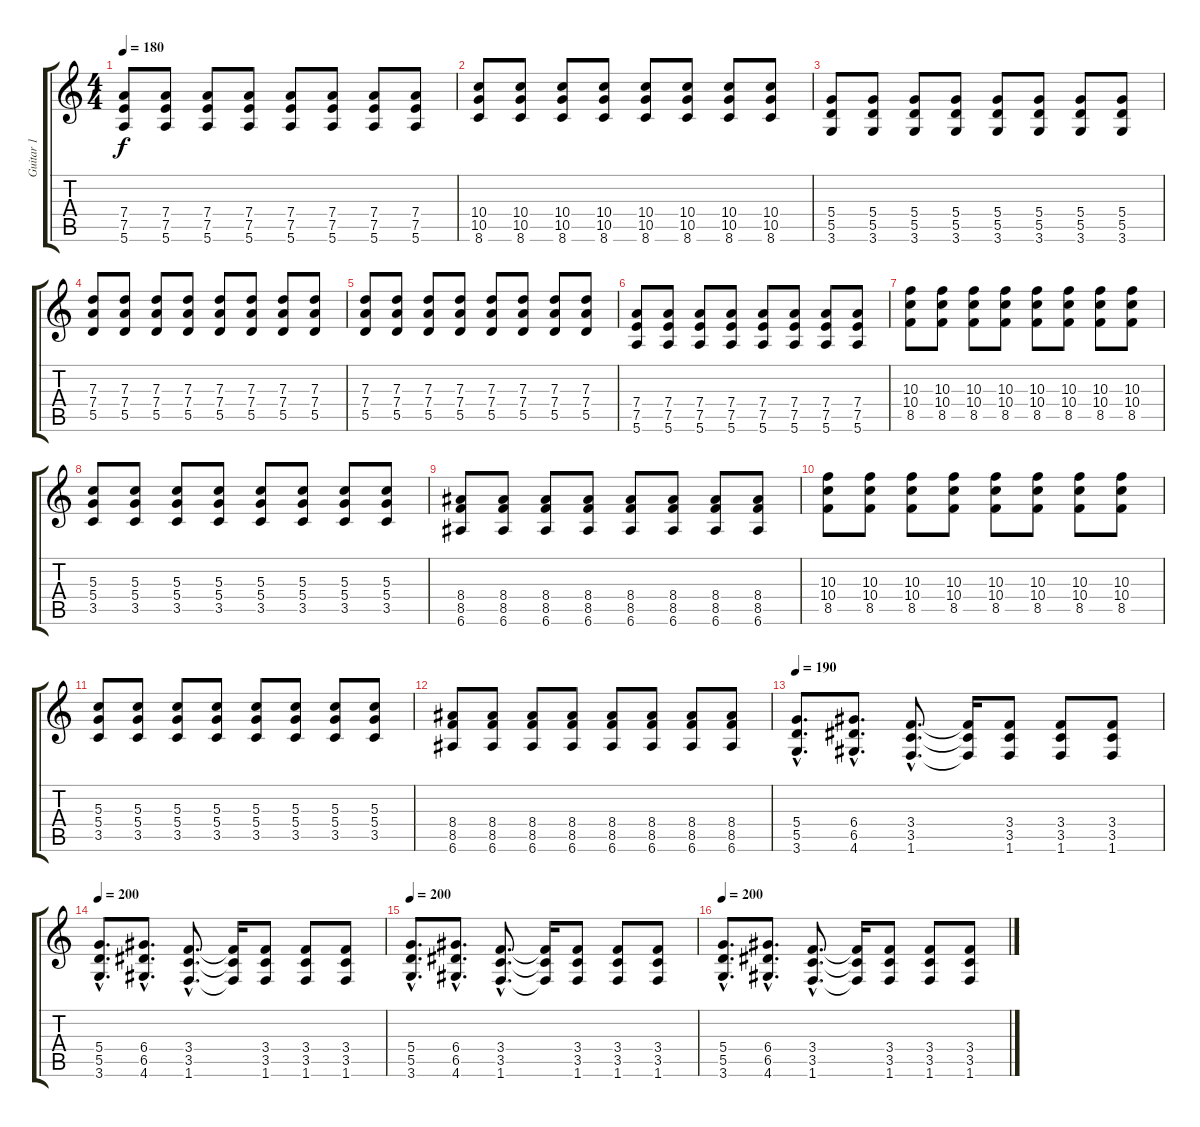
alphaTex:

\track ("Guitar 1" "Guitar 1") {instrument distortionguitar}
\staff {score tabs}
\tuning (E4 B3 G3 D3 A2 E2) {hide}
\ts (4 4)
\tempo 180
\clef g2
\ks c
(7.4 7.5 5.6).8{dy f} (7.4 7.5 5.6).8 (7.4 7.5 5.6).8 (7.4 7.5 5.6).8 (7.4 7.5 5.6).8 (7.4 7.5 5.6).8 (7.4 7.5 5.6).8 (7.4 7.5 5.6).8 |
(10.4 10.5 8.6).8 (10.4 10.5 8.6).8 (10.4 10.5 8.6).8 (10.4 10.5 8.6).8 (10.4 10.5 8.6).8 (10.4 10.5 8.6).8 (10.4 10.5 8.6).8 (10.4 10.5 8.6).8 |
(5.4 5.5 3.6).8 (5.4 5.5 3.6).8 (5.4 5.5 3.6).8 (5.4 5.5 3.6).8 (5.4 5.5 3.6).8 (5.4 5.5 3.6).8 (5.4 5.5 3.6).8 (5.4 5.5 3.6).8 |
(7.3 7.4 5.5).8 (7.3 7.4 5.5).8 (7.3 7.4 5.5).8 (7.3 7.4 5.5).8 (7.3 7.4 5.5).8 (7.3 7.4 5.5).8 (7.3 7.4 5.5).8 (7.3 7.4 5.5).8 |
(7.3 7.4 5.5).8 (7.3 7.4 5.5).8 (7.3 7.4 5.5).8 (7.3 7.4 5.5).8 (7.3 7.4 5.5).8 (7.3 7.4 5.5).8 (7.3 7.4 5.5).8 (7.3 7.4 5.5).8 |
(7.4 7.5 5.6).8 (7.4 7.5 5.6).8 (7.4 7.5 5.6).8 (7.4 7.5 5.6).8 (7.4 7.5 5.6).8 (7.4 7.5 5.6).8 (7.4 7.5 5.6).8 (7.4 7.5 5.6).8 |
(10.3 10.4 8.5).8 (10.3 10.4 8.5).8 (10.3 10.4 8.5).8 (10.3 10.4 8.5).8 (10.3 10.4 8.5).8 (10.3 10.4 8.5).8 (10.3 10.4 8.5).8 (10.3 10.4 8.5).8 |
(5.3 5.4 3.5).8 (5.3 5.4 3.5).8 (5.3 5.4 3.5).8 (5.3 5.4 3.5).8 (5.3 5.4 3.5).8 (5.3 5.4 3.5).8 (5.3 5.4 3.5).8 (5.3 5.4 3.5).8 |
(8.4 8.5 6.6).8 (8.4 8.5 6.6).8 (8.4 8.5 6.6).8 (8.4 8.5 6.6).8 (8.4 8.5 6.6).8 (8.4 8.5 6.6).8 (8.4 8.5 6.6).8 (8.4 8.5 6.6).8 |
(10.3 10.4 8.5).8 (10.3 10.4 8.5).8 (10.3 10.4 8.5).8 (10.3 10.4 8.5).8 (10.3 10.4 8.5).8 (10.3 10.4 8.5).8 (10.3 10.4 8.5).8 (10.3 10.4 8.5).8 |
(5.3 5.4 3.5).8 (5.3 5.4 3.5).8 (5.3 5.4 3.5).8 (5.3 5.4 3.5).8 (5.3 5.4 3.5).8 (5.3 5.4 3.5).8 (5.3 5.4 3.5).8 (5.3 5.4 3.5).8 |
(8.4 8.5 6.6).8 (8.4 8.5 6.6).8 (8.4 8.5 6.6).8 (8.4 8.5 6.6).8 (8.4 8.5 6.6).8 (8.4 8.5 6.6).8 (8.4 8.5 6.6).8 (8.4 8.5 6.6).8 |
\tempo 200
\tempo 190
(5.4{hac} 5.5{hac} 3.6{hac}).8{d} (6.4{hac} 6.5{hac} 4.6{hac}).8{d} (3.4{hac} 3.5{hac} 1.6{hac}).8{d} (3.4{t} 3.5{t} 1.6{t}).16 (3.4 3.5 1.6).8 (3.4 3.5 1.6).8 (3.4 3.5 1.6).8 |
\tempo 200
(5.4{hac} 5.5{hac} 3.6{hac}).8{d} (6.4{hac} 6.5{hac} 4.6{hac}).8{d} (3.4{hac} 3.5{hac} 1.6{hac}).8{d} (3.4{t} 3.5{t} 1.6{t}).16 (3.4 3.5 1.6).8 (3.4 3.5 1.6).8 (3.4 3.5 1.6).8 |
\tempo 200
(5.4{hac} 5.5{hac} 3.6{hac}).8{d} (6.4{hac} 6.5{hac} 4.6{hac}).8{d} (3.4{hac} 3.5{hac} 1.6{hac}).8{d} (3.4{t} 3.5{t} 1.6{t}).16 (3.4 3.5 1.6).8 (3.4 3.5 1.6).8 (3.4 3.5 1.6).8 |
\tempo 200
(5.4{hac} 5.5{hac} 3.6{hac}).8{d} (6.4{hac} 6.5{hac} 4.6{hac}).8{d} (3.4{hac} 3.5{hac} 1.6{hac}).8{d} (3.4{t} 3.5{t} 1.6{t}).16 (3.4 3.5 1.6).8 (3.4 3.5 1.6).8 (3.4 3.5 1.6).8
